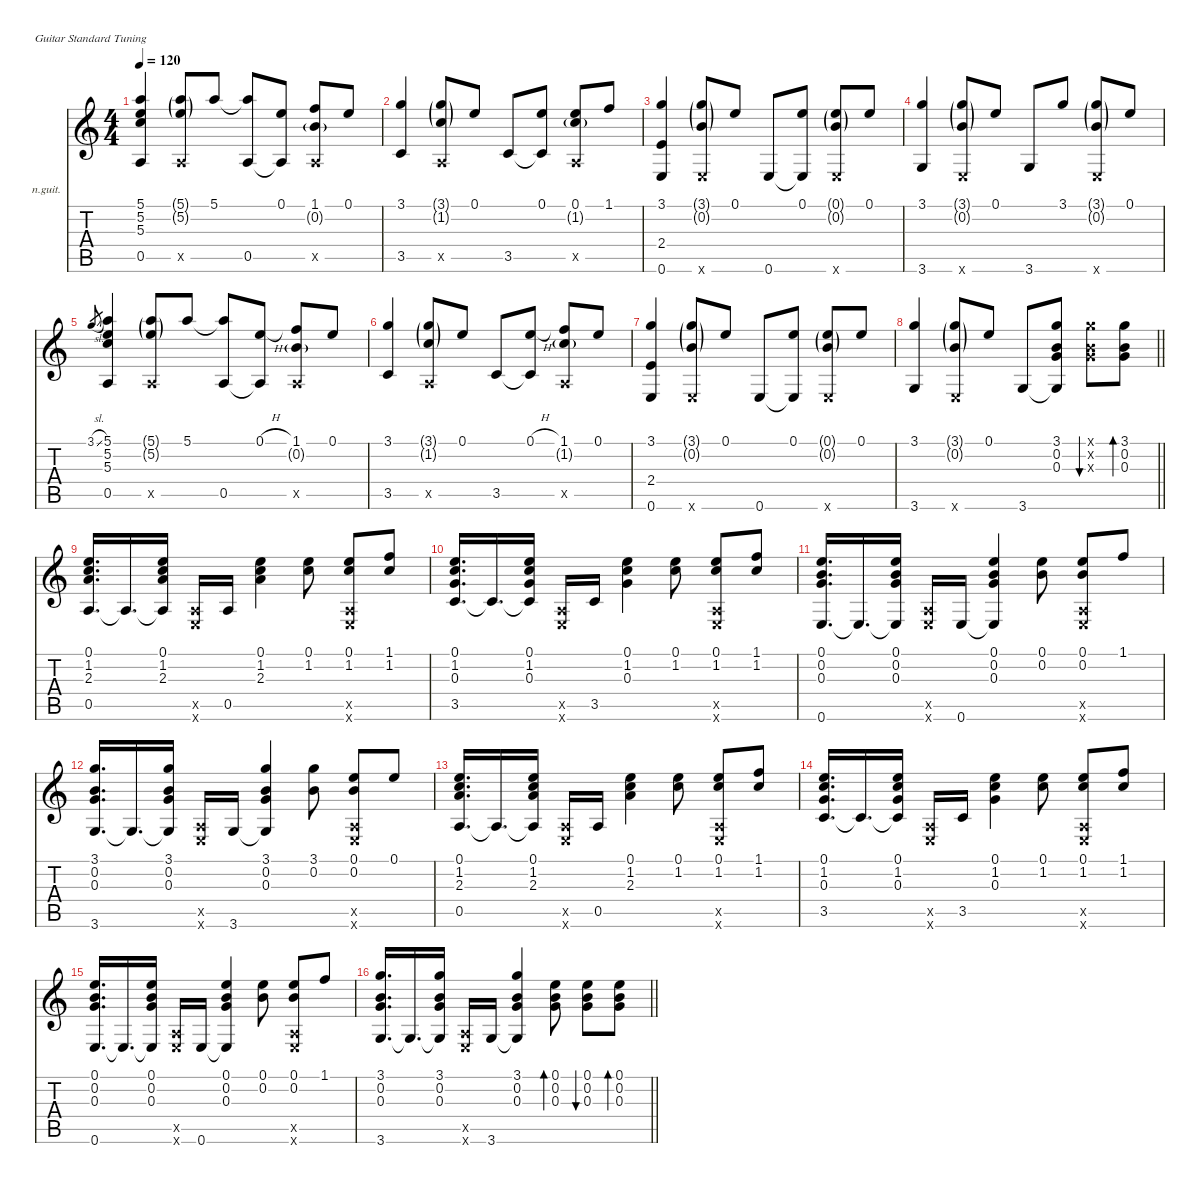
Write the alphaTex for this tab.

\defaultSystemsLayout 4
\hideDynamics
\bracketExtendMode nobrackets
\firstSystemTrackNameOrientation horizontal
\otherSystemsTrackNameOrientation horizontal
\track ("Гитара" "n.guit.") {instrument acousticguitarnylon}
\staff {score tabs}
\tuning (E4 B3 G3 D3 A2 E2)
\ts (4 4)
\tempo 120
\clef g2
\ks c
(5.1 5.2 5.3 0.5).4{dy f beam Up} (5.1{g} 5.2{g} 0.5{x}).8{beam Up} 5.1.8{beam Up} (5.1{t} 0.5).8{beam Up} (0.1 0.5{t}).8{beam Up} (1.1 0.2{g} 0.5{x}).8{beam Up} 0.1.8{beam Up} |
(3.1 3.5).4{beam Up} (3.1{g} 1.2{g} 0.5{x}).8{beam Up} 0.1.8{beam Up} 3.5.8{beam Up} (0.1 3.5{t}).8{beam Up} (0.1 1.2{g} 0.5{x}).8{beam Up} 1.1.8{beam Up} |
(3.1 2.4 0.6).4{beam Up} (3.1{g} 0.2{g} 0.6{x}).8{beam Up} 0.1.8{beam Up} 0.6.8{beam Up} (0.1 0.6{t}).8{beam Up} (0.1{g} 0.2{g} 0.6{x}).8{beam Up} 0.1.8{beam Up} |
(3.1 3.6).4{beam Up} (3.1{g} 0.2{g} 0.6{x}).8{beam Up} 0.1.8{beam Up} 3.6.8{beam Up} 3.1.8{beam Up} (3.1{g} 0.2{g} 0.6{x}).8{beam Up} 0.1.8{beam Up} |
3.1{sl}.8{gr dy mf beam Up} (5.1 5.2 5.3 0.5).4{dy f beam Up} (5.1{g} 5.2{g} 0.5{x}).8{beam Up} 5.1.8{beam Up} (5.1{t} 0.5).8{beam Up} (0.1{h} 0.5{t}).8{beam Up} (1.1 0.2{g} 0.5{x}).8{beam Up} 0.1.8{beam Up} |
(3.1 3.5).4{beam Up} (3.1{g} 1.2{g} 0.5{x}).8{beam Up} 0.1.8{beam Up} 3.5.8{beam Up} (0.1{h} 3.5{t}).8{beam Up} (1.1 1.2{g} 0.5{x}).8{beam Up} 0.1.8{beam Up} |
(3.1 2.4 0.6).4{beam Up} (3.1{g} 0.2{g} 0.6{x}).8{beam Up} 0.1.8{beam Up} 0.6.8{beam Up} (0.1 0.6{t}).8{beam Up} (0.1{g} 0.2{g} 0.6{x}).8{beam Up} 0.1.8{beam Up} |
\barLineRight lightlight
(3.1 3.6).4{beam Up} (3.1{g} 0.2{g} 0.6{x}).8{beam Up} 0.1.8{beam Up} 3.6.8{beam Up} (3.1 0.2 0.3 3.6{t}).8{beam Up} (3.1{x} 0.2{x} 0.3{x}).8{bu 60 beam Down} (3.1 0.2 0.3).8{bd 60 beam Down} |
(0.1 1.2 2.3 0.5).16{d beam Up} 0.5{t}.16{d beam Up} (0.1 1.2 2.3 0.5{t}).16{beam Up} (0.5{x} 0.6{x}).16{beam Up} 0.5.16{beam Up} (0.1 1.2 2.3).4{beam Down} (0.1 1.2).8{beam Down} (0.1 1.2 0.5{x} 0.6{x}).8{beam Up} (1.1 1.2).8{beam Up} |
(0.1 1.2 0.3 3.5).16{d beam Up} 3.5{t}.16{d beam Up} (0.1 1.2 0.3 3.5{t}).16{beam Up} (0.5{x} 0.6{x}).16{beam Up} 3.5.16{beam Up} (0.1 1.2 0.3).4{beam Down} (0.1 1.2).8{beam Down} (0.1 1.2 0.5{x} 0.6{x}).8{beam Up} (1.1 1.2).8{beam Up} |
(0.1 0.2 0.3 0.6).16{d beam Up} 0.6{t}.16{d beam Up} (0.1 0.2 0.3 0.6{t}).16{beam Up} (0.5{x} 0.6{x}).16{beam Up} 0.6.16{beam Up} (0.1 0.2 0.3 0.6{t}).4{beam Up} (0.1 0.2).8{beam Down} (0.1 0.2 0.5{x} 0.6{x}).8{beam Up} 1.1.8{beam Up} |
(3.1 0.2 0.3 3.6).16{d beam Up} 3.6{t}.16{d beam Up} (3.1 0.2 0.3 3.6{t}).16{beam Up} (0.5{x} 0.6{x}).16{beam Up} 3.6.16{beam Up} (3.1 0.2 0.3 3.6{t}).4{beam Up} (3.1 0.2).8{beam Down} (0.1 0.2 0.5{x} 0.6{x}).8{beam Up} 0.1.8{beam Up} |
(0.1 1.2 2.3 0.5).16{d beam Up} 0.5{t}.16{d beam Up} (0.1 1.2 2.3 0.5{t}).16{beam Up} (0.5{x} 0.6{x}).16{beam Up} 0.5.16{beam Up} (0.1 1.2 2.3).4{beam Down} (0.1 1.2).8{beam Down} (0.1 1.2 0.5{x} 0.6{x}).8{beam Up} (1.1 1.2).8{beam Up} |
(0.1 1.2 0.3 3.5).16{d beam Up} 3.5{t}.16{d beam Up} (0.1 1.2 0.3 3.5{t}).16{beam Up} (0.5{x} 0.6{x}).16{beam Up} 3.5.16{beam Up} (0.1 1.2 0.3).4{beam Down} (0.1 1.2).8{beam Down} (0.1 1.2 0.5{x} 0.6{x}).8{beam Up} (1.1 1.2).8{beam Up} |
(0.1 0.2 0.3 0.6).16{d beam Up} 0.6{t}.16{d beam Up} (0.1 0.2 0.3 0.6{t}).16{beam Up} (0.5{x} 0.6{x}).16{beam Up} 0.6.16{beam Up} (0.1 0.2 0.3 0.6{t}).4{beam Up} (0.1 0.2).8{beam Down} (0.1 0.2 0.5{x} 0.6{x}).8{beam Up} 1.1.8{beam Up} |
\barLineRight lightlight
(3.1 0.2 0.3 3.6).16{d beam Up} 3.6{t}.16{d beam Up} (3.1 0.2 0.3 3.6{t}).16{beam Up} (0.5{x} 0.6{x}).16{beam Up} 3.6.16{beam Up} (3.1 0.2 0.3 3.6{t}).4{beam Up} (0.1 0.2 0.3).8{bd 60 beam Down} (0.1 0.2 0.3).8{bu 60 beam Down} (0.1 0.2 0.3).8{bd 60 beam Down}
